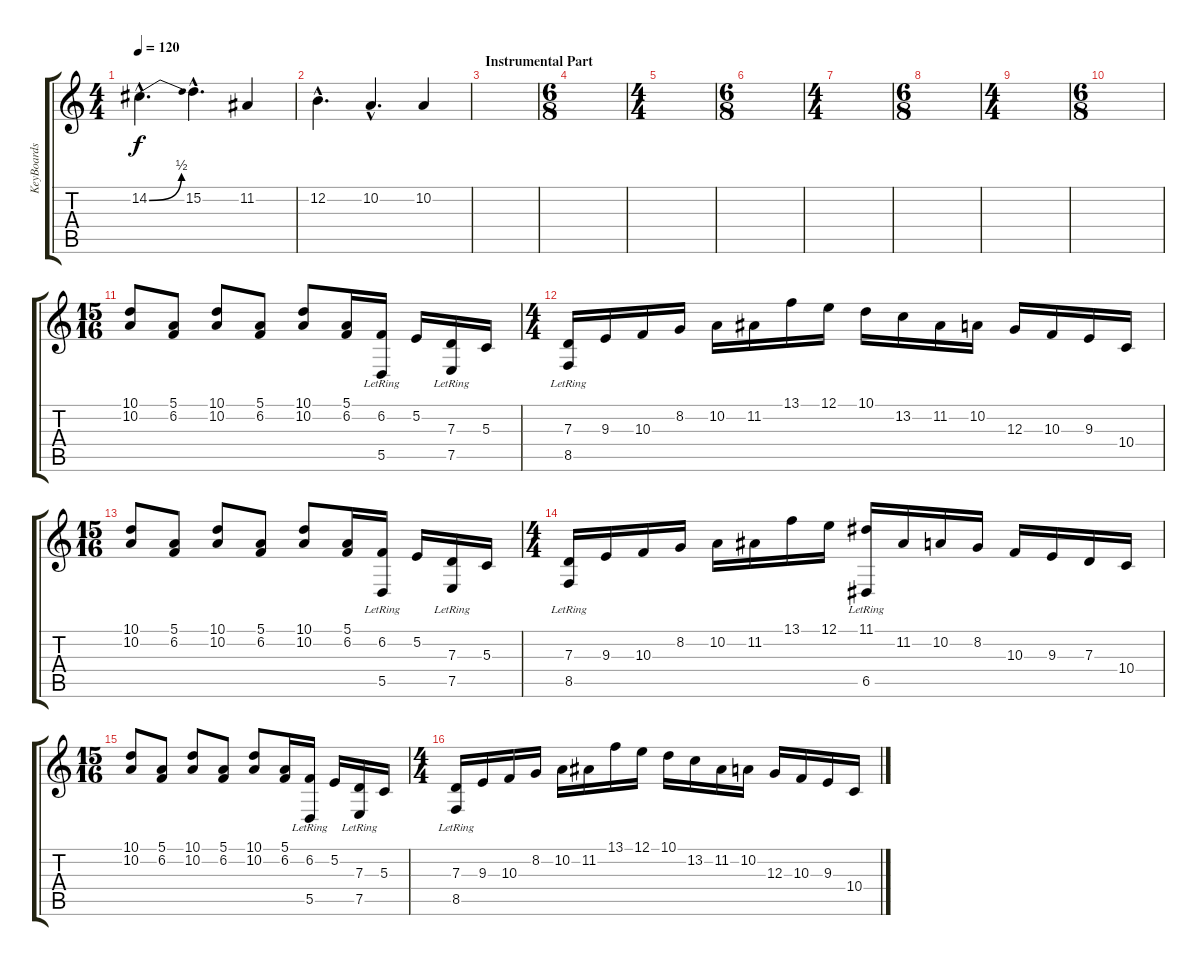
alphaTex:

\track ("KeyBoards" "KeyBoards") {instrument stringensemble1}
\staff {score tabs}
\tuning (E4 B3 G3 D3 A2 E2) {hide}
\ts (4 4)
\tempo 120
\clef g2
\ks c
14.2{be (bend 0 0 60 2) hac}.4{d dy f} 15.2{hac}.4{d} 11.2.4 |
12.2{hac}.4{d} 10.2{hac}.4{d} 10.2.4 |
\section ("" "Instrumental Part")
|
\ts (6 8)
|
\ts (4 4)
|
\ts (6 8)
|
\ts (4 4)
|
\ts (6 8)
|
\ts (4 4)
|
\ts (6 8)
|
\ts (15 16)
(10.1 10.2).8{volume 13 instrument brightacousticpiano} (5.1 6.2).8 (10.1 10.2).8 (5.1 6.2).8 (10.1 10.2).8 (5.1 6.2).16 (6.2 5.5{lr}).16 5.2.16 (7.3 7.5{lr}).16 5.3.16 |
\ts (4 4)
(7.3 8.5{lr}).16 9.3.16 10.3.16 8.2.16 10.2.16 11.2.16 13.1.16 12.1.16 10.1.16 13.2.16 11.2.16 10.2.16 12.3.16 10.3.16 9.3.16 10.4.16 |
\ts (15 16)
(10.1 10.2).8{volume 12 instrument brightacousticpiano} (5.1 6.2).8 (10.1 10.2).8 (5.1 6.2).8 (10.1 10.2).8 (5.1 6.2).16 (6.2 5.5{lr}).16 5.2.16 (7.3 7.5{lr}).16 5.3.16 |
\ts (4 4)
(7.3 8.5{lr}).16 9.3.16 10.3.16 8.2.16 10.2.16 11.2.16 13.1.16 12.1.16 (11.1 6.5{lr}).16 11.2.16 10.2.16 8.2.16 10.3.16 9.3.16 7.3.16 10.4.16 |
\ts (15 16)
(10.1 10.2).8{volume 12 instrument brightacousticpiano} (5.1 6.2).8 (10.1 10.2).8 (5.1 6.2).8 (10.1 10.2).8 (5.1 6.2).16 (6.2 5.5{lr}).16 5.2.16 (7.3 7.5{lr}).16 5.3.16 |
\ts (4 4)
(7.3 8.5{lr}).16 9.3.16 10.3.16 8.2.16 10.2.16 11.2.16 13.1.16 12.1.16 10.1.16 13.2.16 11.2.16 10.2.16 12.3.16 10.3.16 9.3.16 10.4.16
